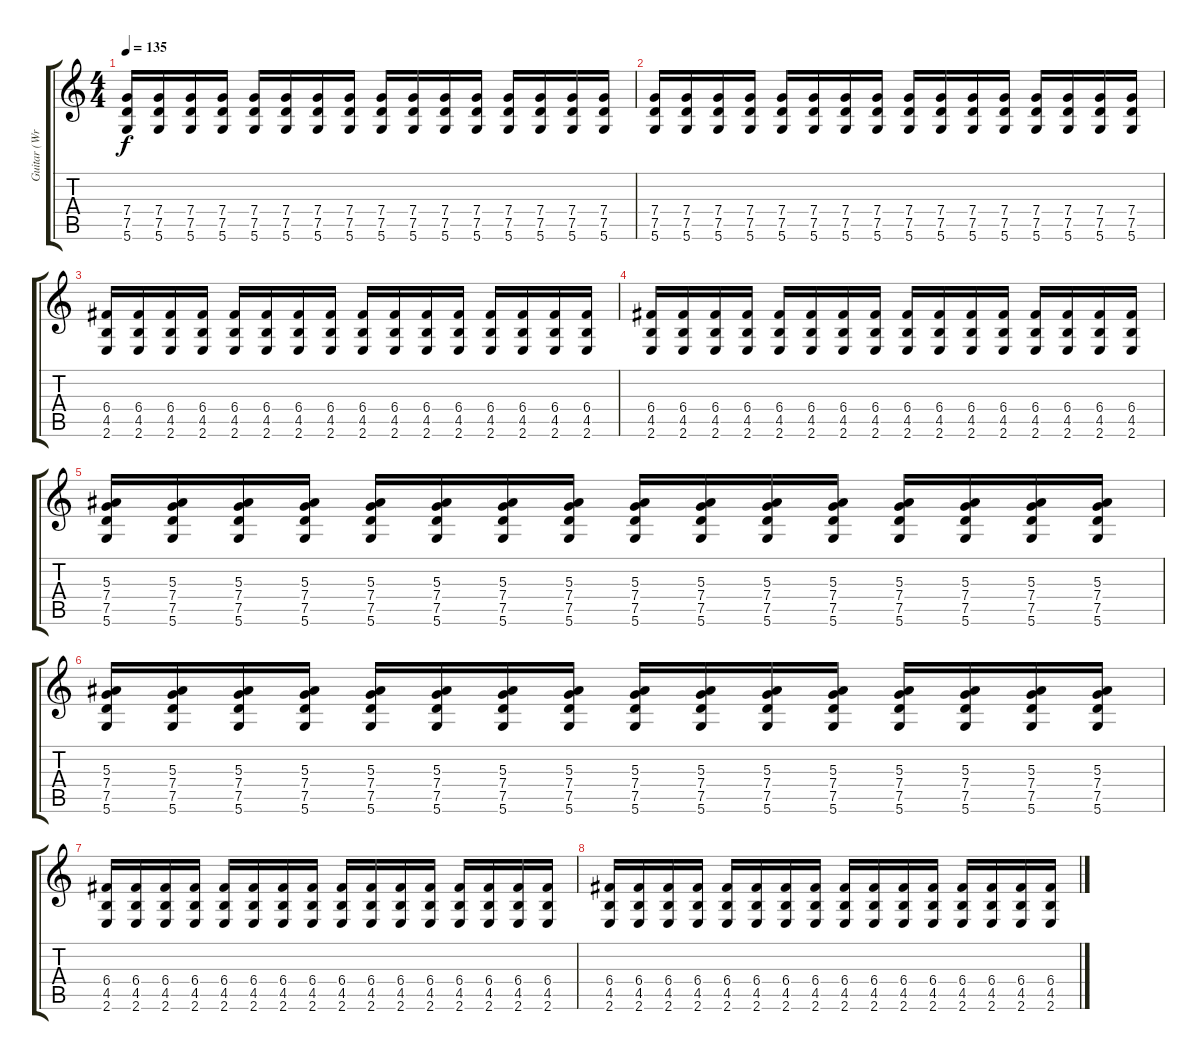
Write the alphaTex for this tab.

\track ("Guitar (Wredhe/Huss)" "Guitar (Wr") {instrument distortionguitar}
\staff {score tabs}
\tuning (D4 A3 F3 C3 G2 D2) {hide}
\ts (4 4)
\tempo 135
\clef g2
\ks c
(7.4 7.5 5.6).16{dy f} (7.4 7.5 5.6).16 (7.4 7.5 5.6).16 (7.4 7.5 5.6).16 (7.4 7.5 5.6).16 (7.4 7.5 5.6).16 (7.4 7.5 5.6).16 (7.4 7.5 5.6).16 (7.4 7.5 5.6).16 (7.4 7.5 5.6).16 (7.4 7.5 5.6).16 (7.4 7.5 5.6).16 (7.4 7.5 5.6).16 (7.4 7.5 5.6).16 (7.4 7.5 5.6).16 (7.4 7.5 5.6).16 |
(7.4 7.5 5.6).16 (7.4 7.5 5.6).16 (7.4 7.5 5.6).16 (7.4 7.5 5.6).16 (7.4 7.5 5.6).16 (7.4 7.5 5.6).16 (7.4 7.5 5.6).16 (7.4 7.5 5.6).16 (7.4 7.5 5.6).16 (7.4 7.5 5.6).16 (7.4 7.5 5.6).16 (7.4 7.5 5.6).16 (7.4 7.5 5.6).16 (7.4 7.5 5.6).16 (7.4 7.5 5.6).16 (7.4 7.5 5.6).16 |
(6.4 4.5 2.6).16 (6.4 4.5 2.6).16 (6.4 4.5 2.6).16 (6.4 4.5 2.6).16 (6.4 4.5 2.6).16 (6.4 4.5 2.6).16 (6.4 4.5 2.6).16 (6.4 4.5 2.6).16 (6.4 4.5 2.6).16 (6.4 4.5 2.6).16 (6.4 4.5 2.6).16 (6.4 4.5 2.6).16 (6.4 4.5 2.6).16 (6.4 4.5 2.6).16 (6.4 4.5 2.6).16 (6.4 4.5 2.6).16 |
(6.4 4.5 2.6).16 (6.4 4.5 2.6).16 (6.4 4.5 2.6).16 (6.4 4.5 2.6).16 (6.4 4.5 2.6).16 (6.4 4.5 2.6).16 (6.4 4.5 2.6).16 (6.4 4.5 2.6).16 (6.4 4.5 2.6).16 (6.4 4.5 2.6).16 (6.4 4.5 2.6).16 (6.4 4.5 2.6).16 (6.4 4.5 2.6).16 (6.4 4.5 2.6).16 (6.4 4.5 2.6).16 (6.4 4.5 2.6).16 |
(5.3 7.4 7.5 5.6).16 (5.3 7.4 7.5 5.6).16 (5.3 7.4 7.5 5.6).16 (5.3 7.4 7.5 5.6).16 (5.3 7.4 7.5 5.6).16 (5.3 7.4 7.5 5.6).16 (5.3 7.4 7.5 5.6).16 (5.3 7.4 7.5 5.6).16 (5.3 7.4 7.5 5.6).16 (5.3 7.4 7.5 5.6).16 (5.3 7.4 7.5 5.6).16 (5.3 7.4 7.5 5.6).16 (5.3 7.4 7.5 5.6).16 (5.3 7.4 7.5 5.6).16 (5.3 7.4 7.5 5.6).16 (5.3 7.4 7.5 5.6).16 |
(5.3 7.4 7.5 5.6).16 (5.3 7.4 7.5 5.6).16 (5.3 7.4 7.5 5.6).16 (5.3 7.4 7.5 5.6).16 (5.3 7.4 7.5 5.6).16 (5.3 7.4 7.5 5.6).16 (5.3 7.4 7.5 5.6).16 (5.3 7.4 7.5 5.6).16 (5.3 7.4 7.5 5.6).16 (5.3 7.4 7.5 5.6).16 (5.3 7.4 7.5 5.6).16 (5.3 7.4 7.5 5.6).16 (5.3 7.4 7.5 5.6).16 (5.3 7.4 7.5 5.6).16 (5.3 7.4 7.5 5.6).16 (5.3 7.4 7.5 5.6).16 |
(6.4 4.5 2.6).16 (6.4 4.5 2.6).16 (6.4 4.5 2.6).16 (6.4 4.5 2.6).16 (6.4 4.5 2.6).16 (6.4 4.5 2.6).16 (6.4 4.5 2.6).16 (6.4 4.5 2.6).16 (6.4 4.5 2.6).16 (6.4 4.5 2.6).16 (6.4 4.5 2.6).16 (6.4 4.5 2.6).16 (6.4 4.5 2.6).16 (6.4 4.5 2.6).16 (6.4 4.5 2.6).16 (6.4 4.5 2.6).16 |
(6.4 4.5 2.6).16 (6.4 4.5 2.6).16 (6.4 4.5 2.6).16 (6.4 4.5 2.6).16 (6.4 4.5 2.6).16 (6.4 4.5 2.6).16 (6.4 4.5 2.6).16 (6.4 4.5 2.6).16 (6.4 4.5 2.6).16 (6.4 4.5 2.6).16 (6.4 4.5 2.6).16 (6.4 4.5 2.6).16 (6.4 4.5 2.6).16 (6.4 4.5 2.6).16 (6.4 4.5 2.6).16 (6.4 4.5 2.6).16
